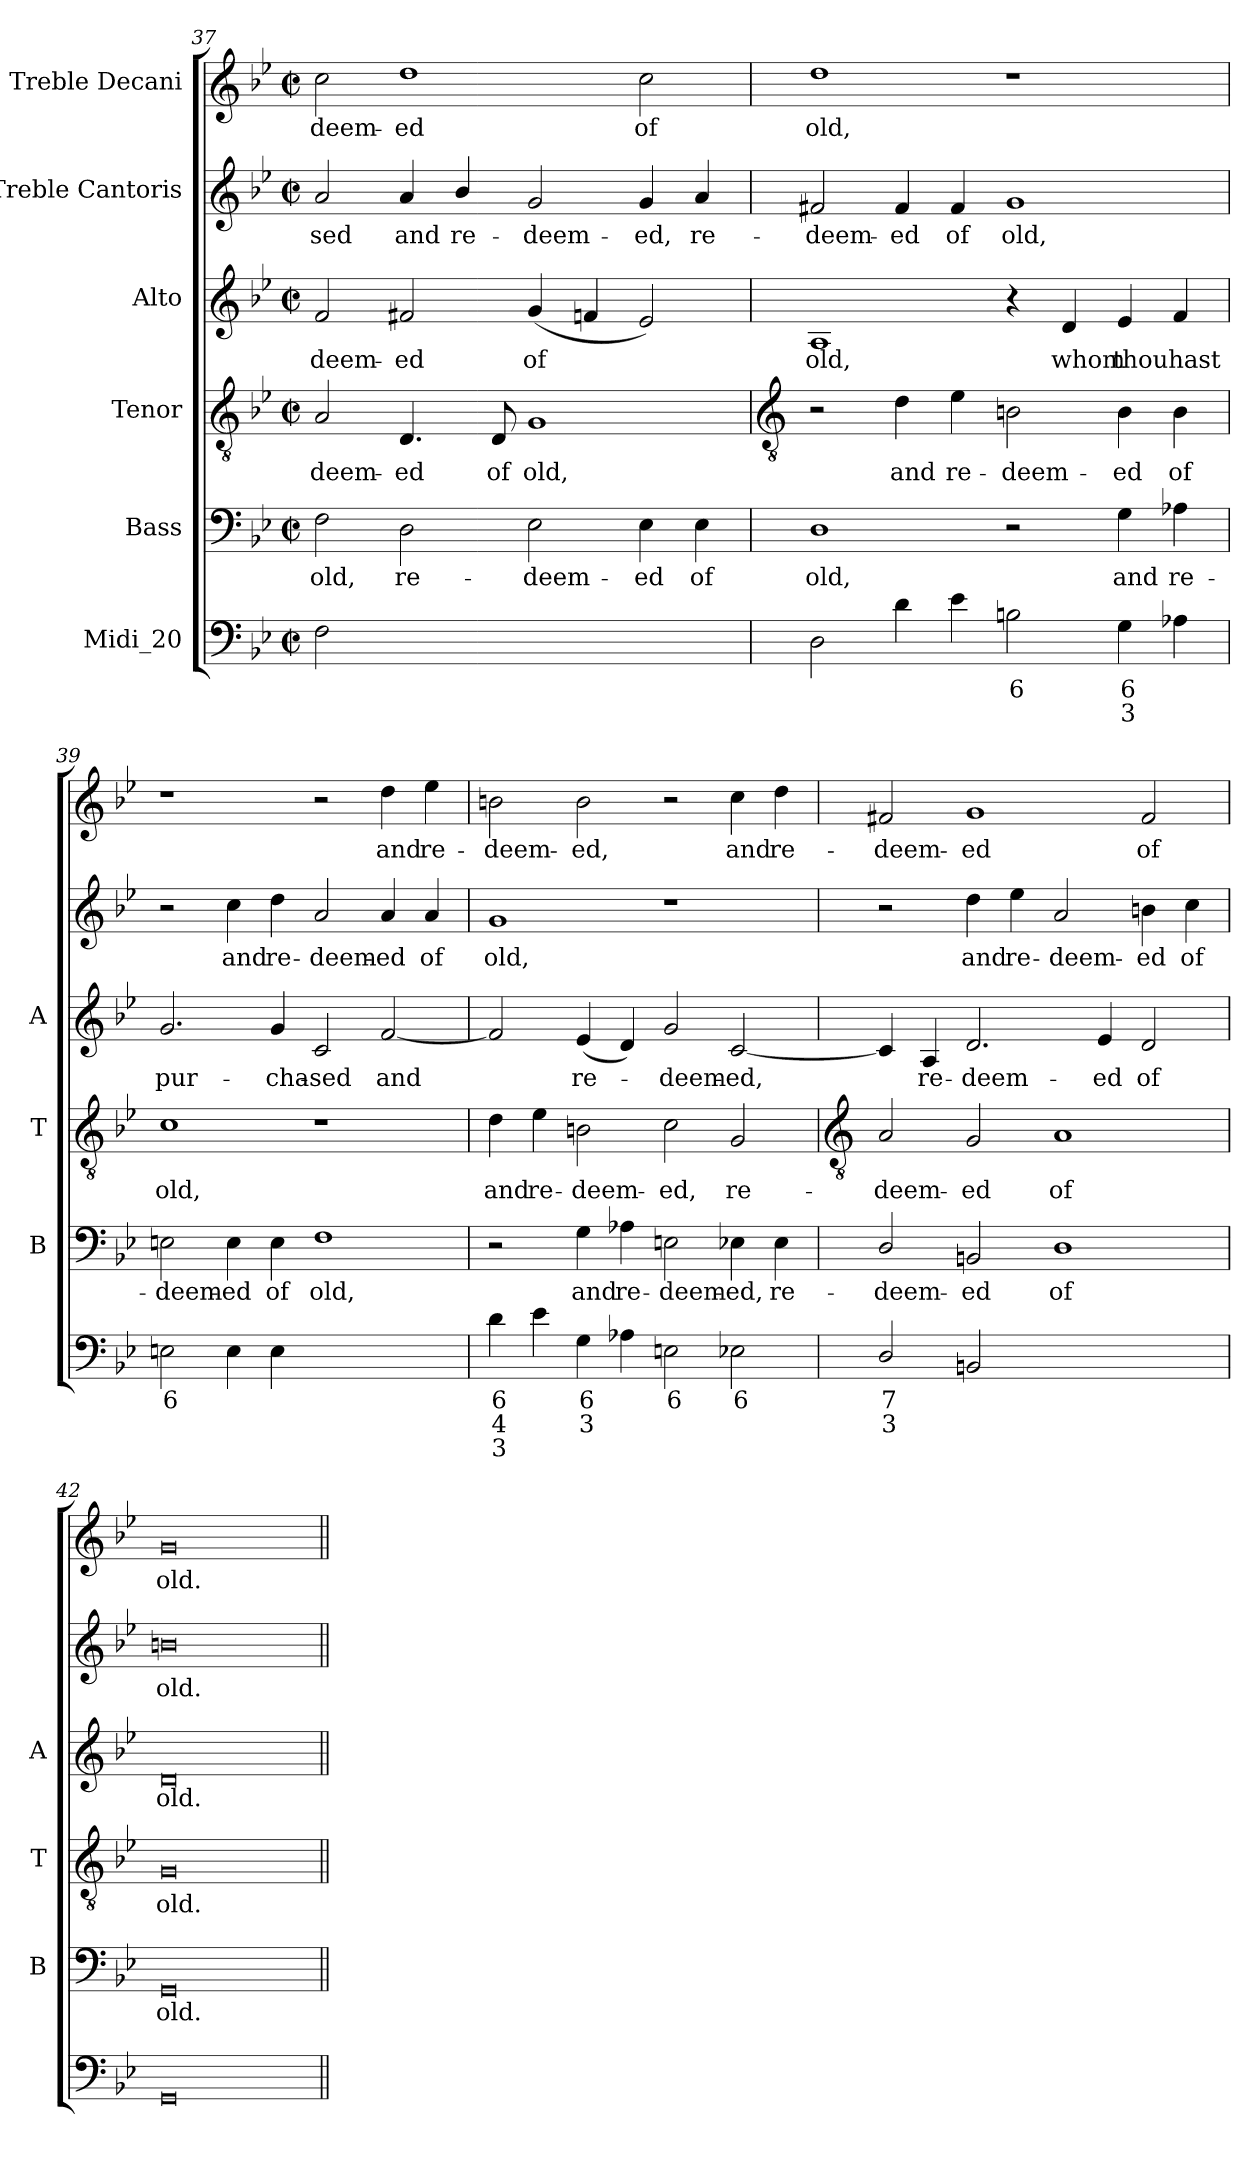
**kern	**text	**text	**text	**kern	**text	**kern	**text	**kern	**text	**kern	**text	**kern	**text
*part6	*part6	*part6	*part6	*part5	*part5	*part4	*part4	*part3	*part3	*part2	*part2	*part1	*part1
*staff6	*staff6	*staff6	*staff6	*staff5	*staff5	*staff4	*staff4	*staff3	*staff3	*staff2	*staff2	*staff1	*staff1
*I"Midi_20	*	*	*	*I"Bass	*	*I"Tenor	*	*I"Alto	*	*I"Treble Cantoris	*	*I"Treble Decani	*
*	*	*	*	*I'B	*	*I'T	*	*I'A	*	*	*	*	*
*clefF4	*	*	*	*clefF4	*	*clefGv2	*	*clefG2	*	*clefG2	*	*clefG2	*
*k[b-e-]	*	*	*	*k[b-e-]	*	*k[b-e-]	*	*k[b-e-]	*	*k[b-e-]	*	*k[b-e-]	*
*B-:	*	*	*	*B-:	*	*B-:	*	*B-:	*	*B-:	*	*B-:	*
*M4/2	*	*	*	*M4/2	*	*M4/2	*	*M4/2	*	*M4/2	*	*M4/2	*
*met(c|)	*	*	*	*met(c|)	*	*met(c|)	*	*met(c|)	*	*met(c|)	*	*met(c|)	*
=37	=37	=37	=37	=37	=37	=37	=37	=37	=37	=37	=37	=37	=37
!	!	!	!	!	!LO:LY:b	!	!LO:LY:b	!	!LO:LY:b	!	!LO:LY:b	!	!LO:LY:b
2F	.	.	.	2F	old,	2A	-deem-	2f	-deem-	2a	-sed	2cc	-deem-
!	!LO:LY:b	!LO:LY:b	!	!	!LO:LY:b	!	!LO:LY:b	!	!LO:LY:b	!	!LO:LY:b	!	!LO:LY:b
[4Dyy	5	3	.	2D	re-	4.D	-ed	2f#X	-ed	4a	and	1dd	-ed
!	!LO:LY:b	!	!	!	!	!	!	!	!	!	!LO:LY:b	!	!
4Dyy]	6	.	.	.	.	.	.	.	.	4b-/	re-	.	.
!	!	!	!	!	!	!	!LO:LY:b	!	!	!	!	!	!
.	.	.	.	.	.	8D	of	.	.	.	.	.	.
!	!LO:LY:b	!	!	!	!LO:LY:b	!	!LO:LY:b	!	!LO:LY:b	!	!LO:LY:b	!	!
[2E-yy	7	.	.	2E-	-deem-	1G	old,	(<4g	of	2g	-deem-	.	.
.	.	.	.	.	.	.	.	4fn	.	.	.	.	.
!	!LO:LY:b	!	!	!	!LO:LY:b	!	!	!	!	!	!LO:LY:b	!	!LO:LY:b
2E-yy]	6	.	.	4E-	-ed	.	.	2e-)	.	4g	-ed,	2cc	of
!	!	!	!	!	!LO:LY:b	!	!	!	!	!	!LO:LY:b	!	!
.	.	.	.	4E-	of	.	.	.	.	4a	re-	.	.
!!LO:LB:g=z
=38	=38	=38	=38	=38	=38	=38	=38	=38	=38	=38	=38	=38	=38
*	*	*	*	*	*	*clefGv2	*	*	*	*	*	*	*
!	!	!	!	!	!LO:LY:b	!	!	!	!LO:LY:b	!	!LO:LY:b	!	!LO:LY:b
2D	.	.	.	1D	old,	2r	.	1A	old,	2f#X	-deem-	1dd	old,
!	!	!	!	!	!	!	!LO:LY:b	!	!	!	!LO:LY:b	!	!
4d	.	.	.	.	.	4d	and	.	.	4f#	-ed	.	.
!	!	!	!	!	!	!	!LO:LY:b	!	!	!	!LO:LY:b	!	!
4e-	.	.	.	.	.	4e-	re-	.	.	4f#	of	.	.
!	!LO:LY:b	!	!	!	!	!	!LO:LY:b	!	!	!	!LO:LY:b	!	!
2Bn	6	.	.	2r	.	2Bn	-deem-	4r	.	1g	old,	1r	.
!	!	!	!	!	!	!	!	!	!LO:LY:b	!	!	!	!
.	.	.	.	.	.	.	.	4d	whom	.	.	.	.
!	!LO:LY:b	!LO:LY:b	!	!	!LO:LY:b	!	!LO:LY:b	!	!LO:LY:b	!	!	!	!
4G	6	3	.	4G	and	4B	-ed	4e-	thou	.	.	.	.
!	!	!	!	!	!LO:LY:b	!	!LO:LY:b	!	!LO:LY:b	!	!	!	!
4A-X	.	.	.	4A-X	re-	4B	of	4f	hast	.	.	.	.
=39	=39	=39	=39	=39	=39	=39	=39	=39	=39	=39	=39	=39	=39
!	!LO:LY:b	!	!	!	!LO:LY:b	!	!LO:LY:b	!	!LO:LY:b	!	!	!	!
2En	6	.	.	2En	-deem-	1c	old,	2.g	pur-	2r	.	1r	.
!	!	!	!	!	!LO:LY:b	!	!	!	!	!	!LO:LY:b	!	!
4E	.	.	.	4E	-ed	.	.	.	.	4cc	and	.	.
!	!	!	!	!	!LO:LY:b	!	!	!	!LO:LY:b	!	!LO:LY:b	!	!
4E	.	.	.	4E	of	.	.	4g	-cha-	4dd	re-	.	.
!	!LO:LY:b	!	!	!	!LO:LY:b	!	!	!	!LO:LY:b	!	!LO:LY:b	!	!
[2Fyy	5	.	.	1F	old,	1r	.	2c	-sed	2a	-deem-	2r	.
!	!LO:LY:b	!	!	!	!	!	!	!	!LO:LY:b	!	!LO:LY:b	!	!LO:LY:b
2Fyy]	6	.	.	.	.	.	.	[2f	and	4a	-ed	4dd	and
!	!	!	!	!	!	!	!	!	!	!	!LO:LY:b	!	!LO:LY:b
.	.	.	.	.	.	.	.	.	.	4a	of	4ee-	re-
=40	=40	=40	=40	=40	=40	=40	=40	=40	=40	=40	=40	=40	=40
!	!LO:LY:b	!LO:LY:b	!LO:LY:b	!	!	!	!LO:LY:b	!	!	!	!LO:LY:b	!	!LO:LY:b
4d	6	4	3	2r	.	4d	and	2f]	.	1g	old,	2bn	-deem-
!	!	!	!	!	!	!	!LO:LY:b	!	!	!	!	!	!
4e-	.	.	.	.	.	4e-	re-	.	.	.	.	.	.
!	!LO:LY:b	!LO:LY:b	!	!	!LO:LY:b	!	!LO:LY:b	!	!LO:LY:b	!	!	!	!LO:LY:b
4G	6	3	.	4G	and	2Bn	-deem-	(<4e-	re-	.	.	2b	-ed,
!	!	!	!	!	!LO:LY:b	!	!	!	!	!	!	!	!
4A-X	.	.	.	4A-X	re-	.	.	4d)	.	.	.	.	.
!	!LO:LY:b	!	!	!	!LO:LY:b	!	!LO:LY:b	!	!LO:LY:b	!	!	!	!
2En	6	.	.	2En	-deem-	2c	-ed,	2g	deem-	1r	.	2r	.
!	!LO:LY:b	!	!	!	!LO:LY:b	!	!LO:LY:b	!	!LO:LY:b	!	!	!	!LO:LY:b
2E-X	6	.	.	4E-X	-ed,	2G	re-	[2c	-ed,	.	.	4cc	and
!	!	!	!	!	!LO:LY:b	!	!	!	!	!	!	!	!LO:LY:b
.	.	.	.	4E-	re-	.	.	.	.	.	.	4dd	re-
!!LO:LB:g=z
=41	=41	=41	=41	=41	=41	=41	=41	=41	=41	=41	=41	=41	=41
*	*	*	*	*	*	*clefGv2	*	*	*	*	*	*	*
!	!LO:LY:b	!LO:LY:b	!	!	!LO:LY:b	!	!LO:LY:b	!	!	!	!	!	!LO:LY:b
2D/	7	3	.	2D/	-deem-	2A	-deem-	4c]	.	2r	.	2f#X	-deem-
!	!	!	!	!	!	!	!	!	!LO:LY:b	!	!	!	!
.	.	.	.	.	.	.	.	4A	re-	.	.	.	.
!	!	!	!	!	!LO:LY:b	!	!LO:LY:b	!	!LO:LY:b	!	!LO:LY:b	!	!LO:LY:b
2BBn/	.	.	.	2BBn	-ed	2G	-ed	2.d	-deem-	4dd	and	1g	-ed
!	!	!	!	!	!	!	!	!	!	!	!LO:LY:b	!	!
.	.	.	.	.	.	.	.	.	.	4ee-	re-	.	.
!	!LO:LY:b	!	!	!	!LO:LY:b	!	!LO:LY:b	!	!	!	!LO:LY:b	!	!
[2Dyy	4	.	.	1D	of	1A	of	.	.	2a	-deem-	.	.
!	!	!	!	!	!	!	!	!	!LO:LY:b	!	!	!	!
.	.	.	.	.	.	.	.	4e-	-ed	.	.	.	.
!	!LO:LY:b	!	!	!	!	!	!	!	!LO:LY:b	!	!LO:LY:b	!	!LO:LY:b
2Dyy]	3	.	.	.	.	.	.	2d	of	4bn	-ed	2f#	of
!	!	!	!	!	!	!	!	!	!	!	!LO:LY:b	!	!
.	.	.	.	.	.	.	.	.	.	4cc	of	.	.
=42	=42	=42	=42	=42	=42	=42	=42	=42	=42	=42	=42	=42	=42
!	!	!	!	!	!LO:LY:b	!	!LO:LY:b	!	!LO:LY:b	!	!LO:LY:b	!	!LO:LY:b
0GG	.	.	.	0GG	old.	0G	old.	0d	old.	0bn	old.	0g	old.
=||	=||	=||	=||	=||	=||	=||	=||	=||	=||	=||	=||	=||	=||
*-	*-	*-	*-	*-	*-	*-	*-	*-	*-	*-	*-	*-	*-
